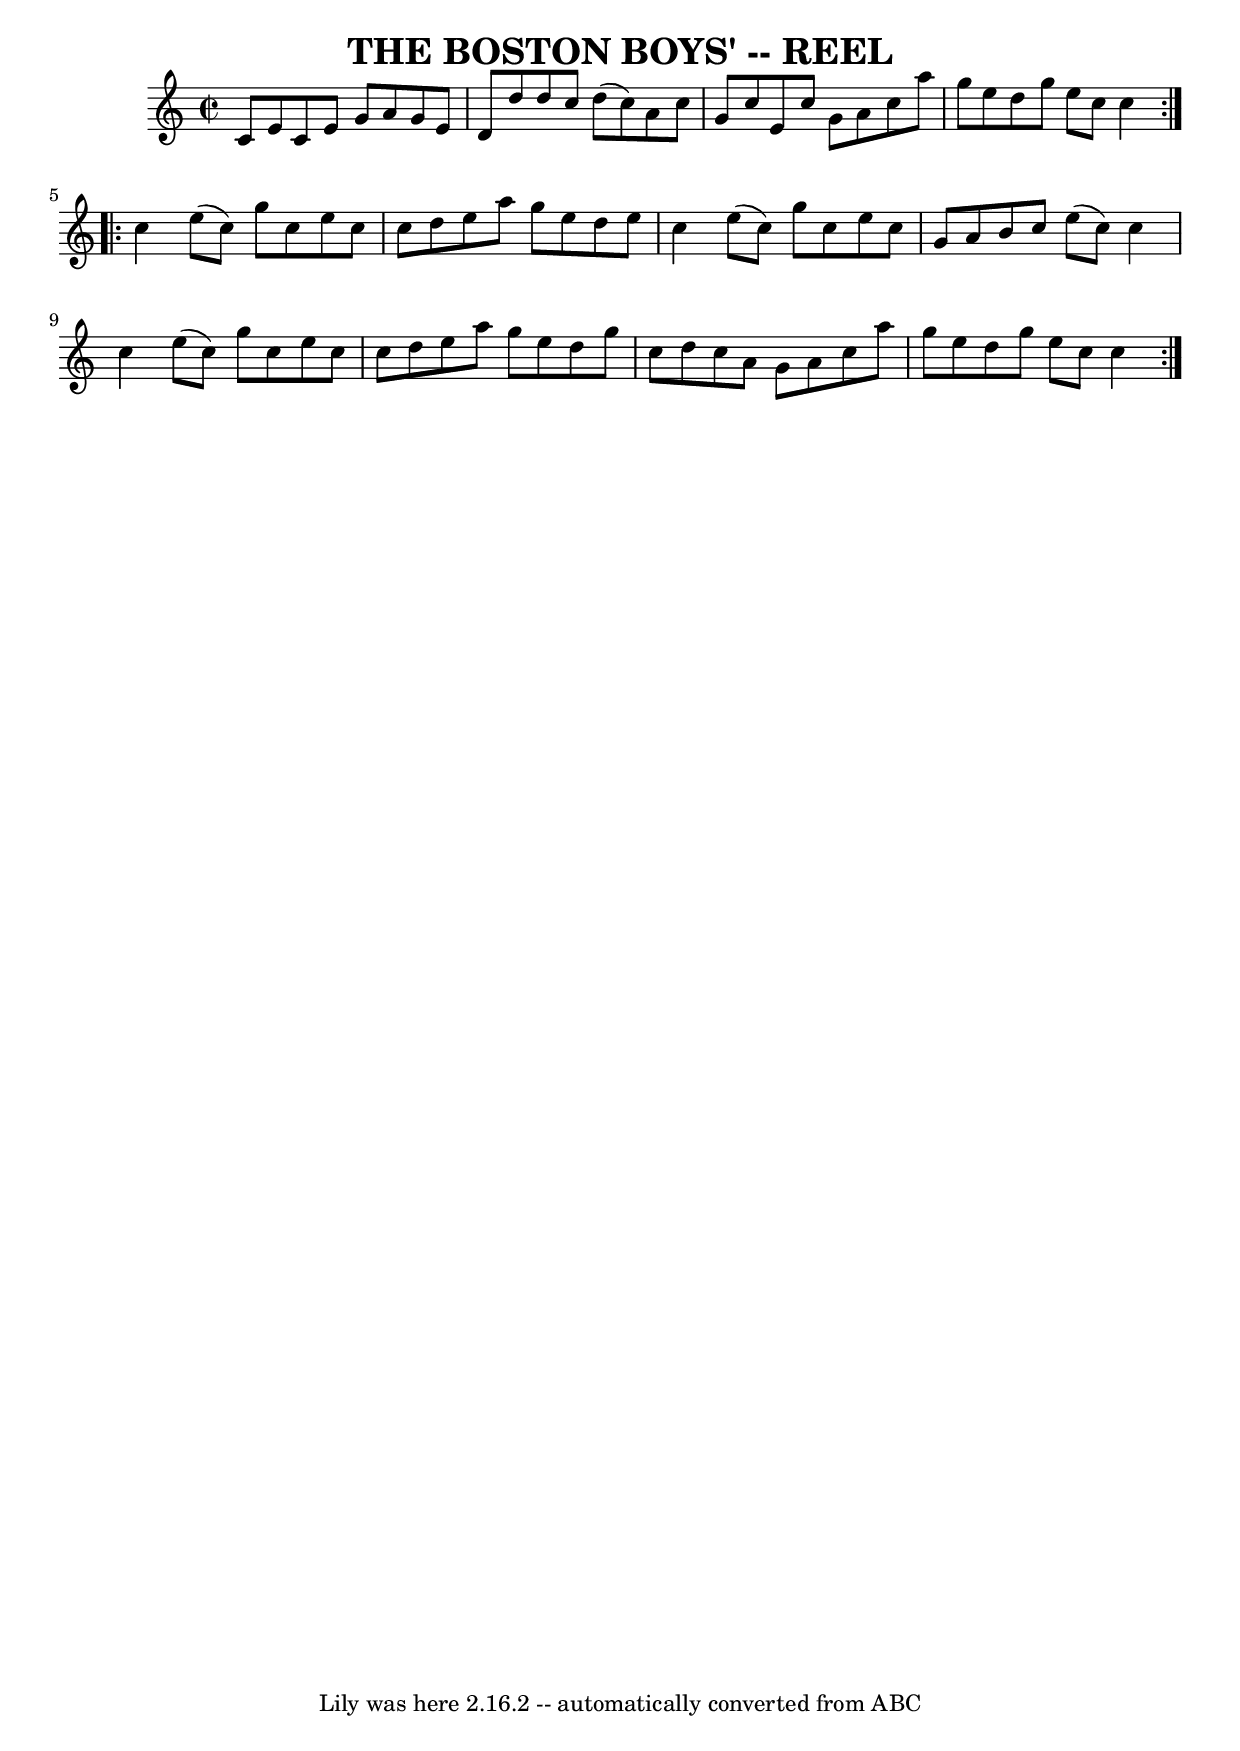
\version "2.16.2"
\include "Mammoth.ily"
\header {
  %% book = "Ryan's Mammoth Collection of Fiddle Tunes"
  crossRefNumber = "1"
  footnotes = ""
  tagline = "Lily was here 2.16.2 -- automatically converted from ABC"
  title = "THE BOSTON BOYS' -- REEL"

}
voicedefault =  {



  \repeat volta 2 {

    \override Staff.TimeSignature #'style = #'C     \time 2/2
    \key c \major
    |
    c'8 e'8 c'8 e'8 g'8 a'8 g'8 e'8     |
    d'8 d''8 d''8 c''8 d''8 (c''8) a'8 c''8     |
    g'8 c''8 e'8 c''8 g'8 a'8 c''8 a''8     |
    g''8 e''8 d''8 g''8 e''8 c''8 c''4    
  }    
  
  \repeat volta 2 {
    c''4 e''8 (c''8) g''8 c''8 e''8 c''8      |
    c''8 d''8 e''8 a''8 g''8 e''8 d''8 e''8     |
    c''4 e''8 (c''8) g''8 c''8 e''8 c''8    |
    g'8 a'8 b'8 c''8 e''8 (c''8) c''4     |
    |
    c''4 e''8 (c''8) g''8 c''8 e''8 c''8    |
    c''8 d''8 e''8 a''8 g''8 e''8 d''8 g''8     |
    c''8 d''8 c''8 a'8 g'8 a'8 c''8 a''8     |
    g''8    
    e''8 d''8 g''8 e''8 c''8 c''4    
  }   

}

\score{
  <<

    \context Staff="default"
    {
      \voicedefault 
      
    }

  >>
  \layout {
    
  }
  \midi {
  }

}
